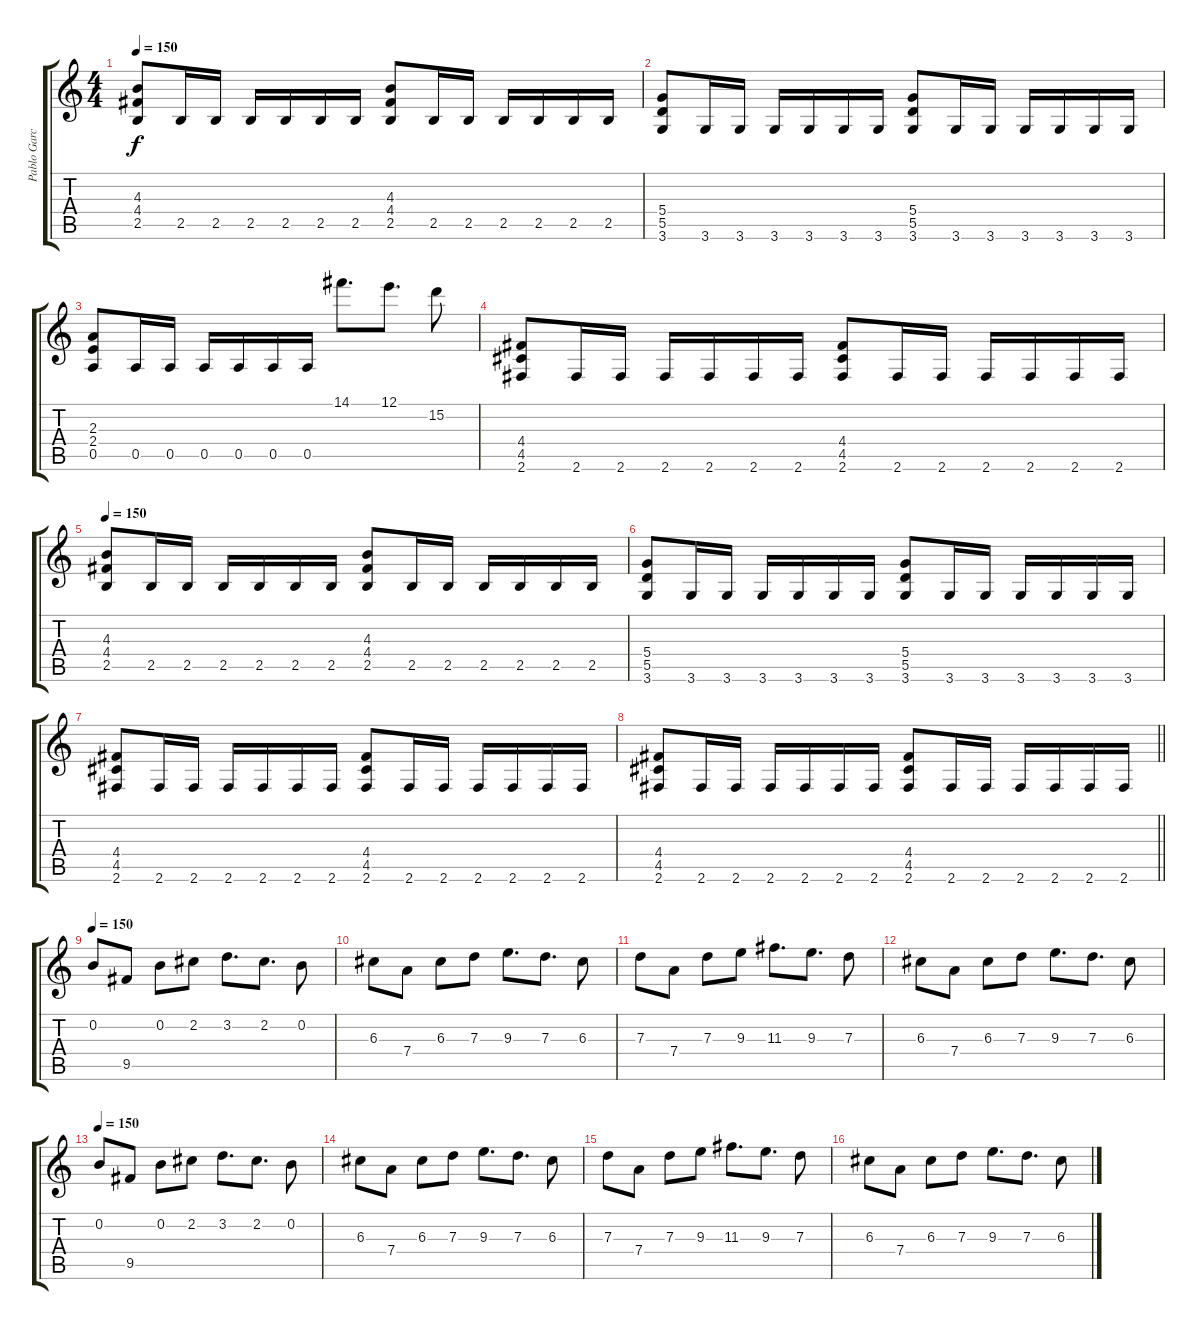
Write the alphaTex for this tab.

\track ("Pablo García" "Pablo Garc") {instrument overdrivenguitar}
\staff {score tabs}
\tuning (E4 B3 G3 D3 A2 E2) {hide}
\ts (4 4)
\tempo 150
\clef g2
\ks c
(4.3 4.4 2.5).8{dy f} 2.5.16 2.5.16 2.5.16 2.5.16 2.5.16 2.5.16 (4.3 4.4 2.5).8 2.5.16 2.5.16 2.5.16 2.5.16 2.5.16 2.5.16 |
(5.4 5.5 3.6).8 3.6.16 3.6.16 3.6.16 3.6.16 3.6.16 3.6.16 (5.4 5.5 3.6).8 3.6.16 3.6.16 3.6.16 3.6.16 3.6.16 3.6.16 |
(2.3 2.4 0.5).8 0.5.16 0.5.16 0.5.16 0.5.16 0.5.16 0.5.16 14.1.8{d} 12.1.8{d} 15.2.8 |
(4.4 4.5 2.6).8 2.6.16 2.6.16 2.6.16 2.6.16 2.6.16 2.6.16 (4.4 4.5 2.6).8 2.6.16 2.6.16 2.6.16 2.6.16 2.6.16 2.6.16 |
\tempo 150
(4.3 4.4 2.5).8 2.5.16 2.5.16 2.5.16 2.5.16 2.5.16 2.5.16 (4.3 4.4 2.5).8 2.5.16 2.5.16 2.5.16 2.5.16 2.5.16 2.5.16 |
(5.4 5.5 3.6).8 3.6.16 3.6.16 3.6.16 3.6.16 3.6.16 3.6.16 (5.4 5.5 3.6).8 3.6.16 3.6.16 3.6.16 3.6.16 3.6.16 3.6.16 |
(4.4 4.5 2.6).8 2.6.16 2.6.16 2.6.16 2.6.16 2.6.16 2.6.16 (4.4 4.5 2.6).8 2.6.16 2.6.16 2.6.16 2.6.16 2.6.16 2.6.16 |
\barLineRight lightlight
(4.4 4.5 2.6).8 2.6.16 2.6.16 2.6.16 2.6.16 2.6.16 2.6.16 (4.4 4.5 2.6).8 2.6.16 2.6.16 2.6.16 2.6.16 2.6.16 2.6.16 |
\tempo 150
0.2.8 9.5.8 0.2.8 2.2.8 3.2.8{d} 2.2.8{d} 0.2.8 |
6.3.8 7.4.8 6.3.8 7.3.8 9.3.8{d} 7.3.8{d} 6.3.8 |
7.3.8 7.4.8 7.3.8 9.3.8 11.3.8{d} 9.3.8{d} 7.3.8 |
6.3.8 7.4.8 6.3.8 7.3.8 9.3.8{d} 7.3.8{d} 6.3.8 |
\tempo 150
0.2.8 9.5.8 0.2.8 2.2.8 3.2.8{d} 2.2.8{d} 0.2.8 |
6.3.8 7.4.8 6.3.8 7.3.8 9.3.8{d} 7.3.8{d} 6.3.8 |
7.3.8 7.4.8 7.3.8 9.3.8 11.3.8{d} 9.3.8{d} 7.3.8 |
6.3.8 7.4.8 6.3.8 7.3.8 9.3.8{d} 7.3.8{d} 6.3.8
